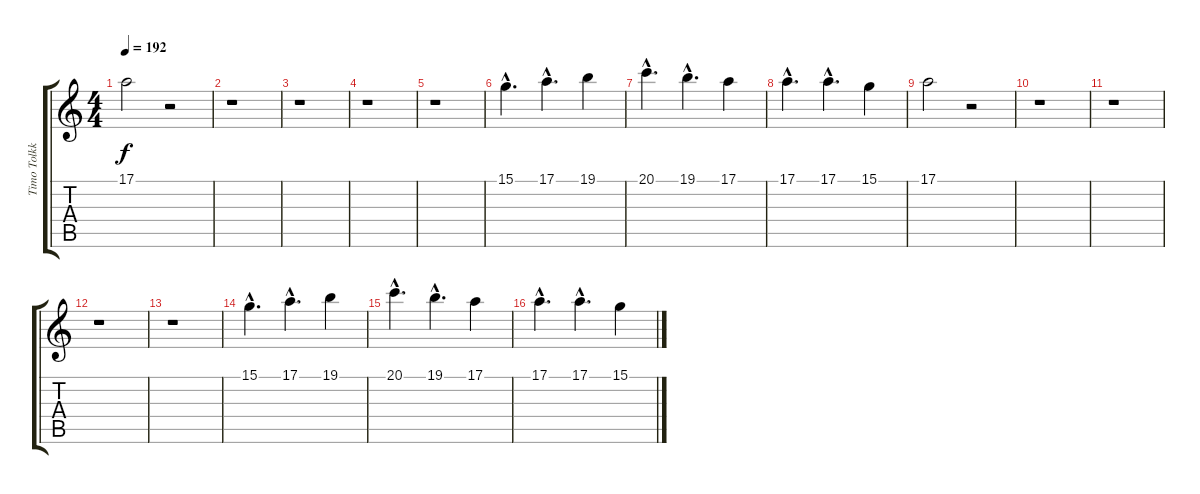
\track ("Timo Tolkki" "Timo Tolkk") {instrument flute}
\staff {score tabs}
\tuning (E4 B3 G3 D3 A2 E2) {hide}
\ts (4 4)
\tempo 192
\clef g2
\ks c
17.1.2{dy f} r.2 |
r.1 |
r.1 |
r.1 |
r.1 |
15.1{hac}.4{d} 17.1{hac}.4{d} 19.1.4 |
20.1{hac}.4{d} 19.1{hac}.4{d} 17.1.4 |
17.1{hac}.4{d} 17.1{hac}.4{d} 15.1.4 |
17.1.2 r.2 |
r.1 |
r.1 |
r.1 |
r.1 |
15.1{hac}.4{d volume 12} 17.1{hac}.4{d volume 12} 19.1.4{volume 11} |
20.1{hac}.4{d volume 11} 19.1{hac}.4{d volume 10} 17.1.4{volume 10} |
17.1{hac}.4{d volume 10} 17.1{hac}.4{d volume 10} 15.1.4{volume 9}
